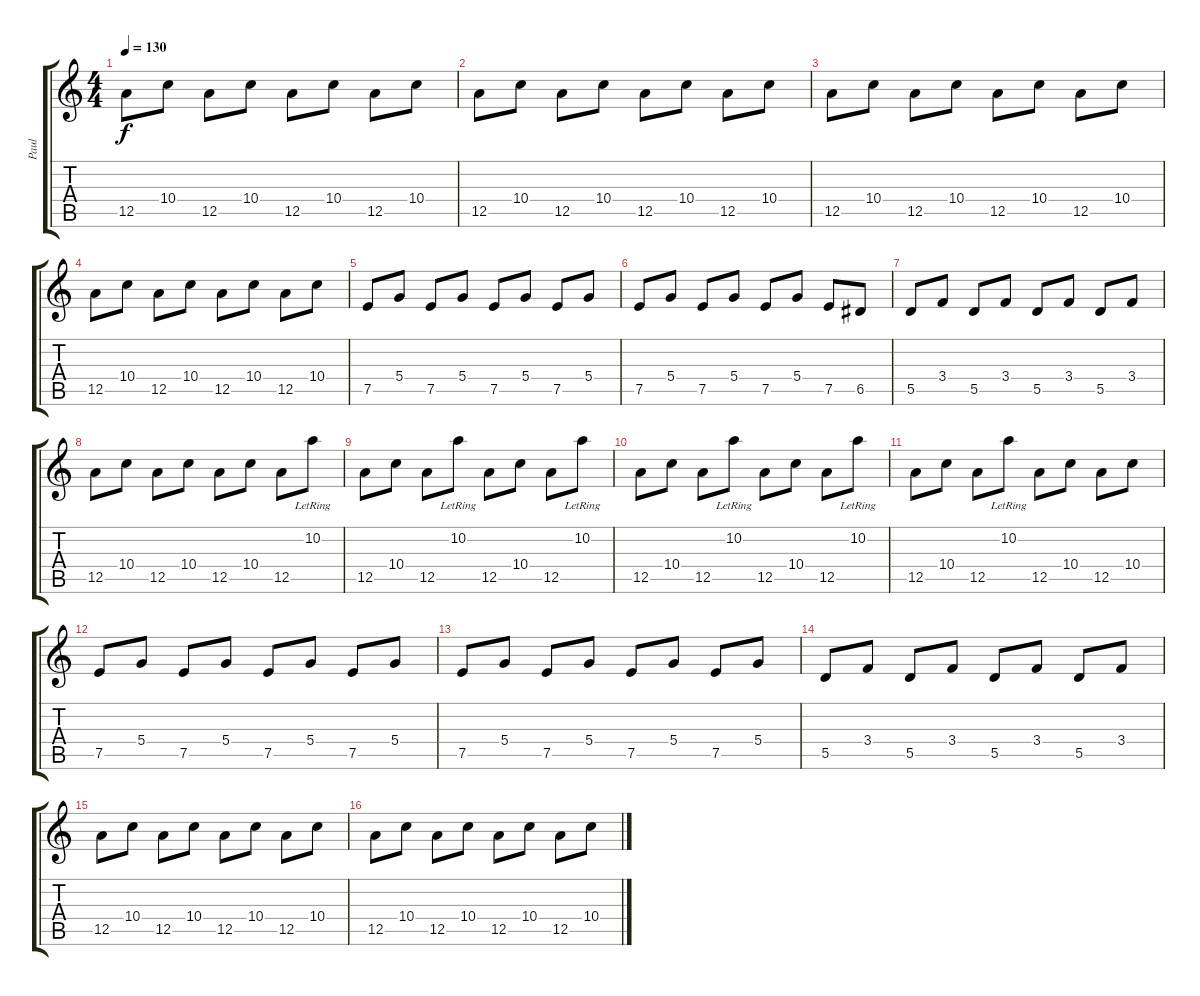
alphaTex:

\track ("Paul" "Paul") {instrument electricguitarclean}
\staff {score tabs}
\tuning (E4 B3 G3 D3 A2 E2) {hide}
\ts (4 4)
\tempo 130
\clef g2
\ks c
12.5.8{dy f} 10.4.8 12.5.8 10.4.8 12.5.8 10.4.8 12.5.8 10.4.8 |
12.5.8 10.4.8 12.5.8 10.4.8 12.5.8 10.4.8 12.5.8 10.4.8 |
12.5.8 10.4.8 12.5.8 10.4.8 12.5.8 10.4.8 12.5.8 10.4.8 |
12.5.8 10.4.8 12.5.8 10.4.8 12.5.8 10.4.8 12.5.8 10.4.8 |
7.5.8 5.4.8 7.5.8 5.4.8 7.5.8 5.4.8 7.5.8 5.4.8 |
7.5.8 5.4.8 7.5.8 5.4.8 7.5.8 5.4.8 7.5.8 6.5.8 |
5.5.8 3.4.8 5.5.8 3.4.8 5.5.8 3.4.8 5.5.8 3.4.8 |
12.5.8 10.4.8 12.5.8 10.4.8 12.5.8 10.4.8 12.5.8 10.2{lr}.8 |
12.5.8 10.4.8 12.5.8 10.2{lr}.8 12.5.8 10.4.8 12.5.8 10.2{lr}.8 |
12.5.8 10.4.8 12.5.8 10.2{lr}.8 12.5.8 10.4.8 12.5.8 10.2{lr}.8 |
12.5.8 10.4.8 12.5.8 10.2{lr}.8 12.5.8 10.4.8 12.5.8 10.4.8 |
7.5.8 5.4.8 7.5.8 5.4.8 7.5.8 5.4.8 7.5.8 5.4.8 |
7.5.8 5.4.8 7.5.8 5.4.8 7.5.8 5.4.8 7.5.8 5.4.8 |
5.5.8 3.4.8 5.5.8 3.4.8 5.5.8 3.4.8 5.5.8 3.4.8 |
12.5.8 10.4.8 12.5.8 10.4.8 12.5.8 10.4.8 12.5.8 10.4.8 |
12.5.8 10.4.8 12.5.8 10.4.8 12.5.8 10.4.8 12.5.8 10.4.8
